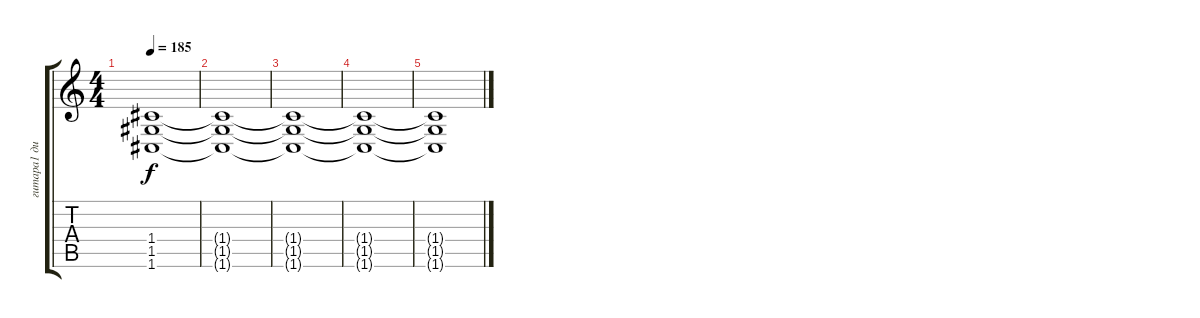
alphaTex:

\track ("гитара1 дист" "гитара1 ди") {instrument distortionguitar}
\staff {score tabs}
\tuning (D4 A3 F3 C3 G2 C2) {hide}
\ts (4 4)
\tempo 185
\clef g2
\ks c
(1.4{t} 1.5{t} 1.6{t}).1{dy f} |
(1.4{t} 1.5{t} 1.6{t}).1{volume 0} |
(1.4{t} 1.5{t} 1.6{t}).1 |
(1.4{t} 1.5{t} 1.6{t}).1 |
(1.4{t} 1.5{t} 1.6{t}).1
